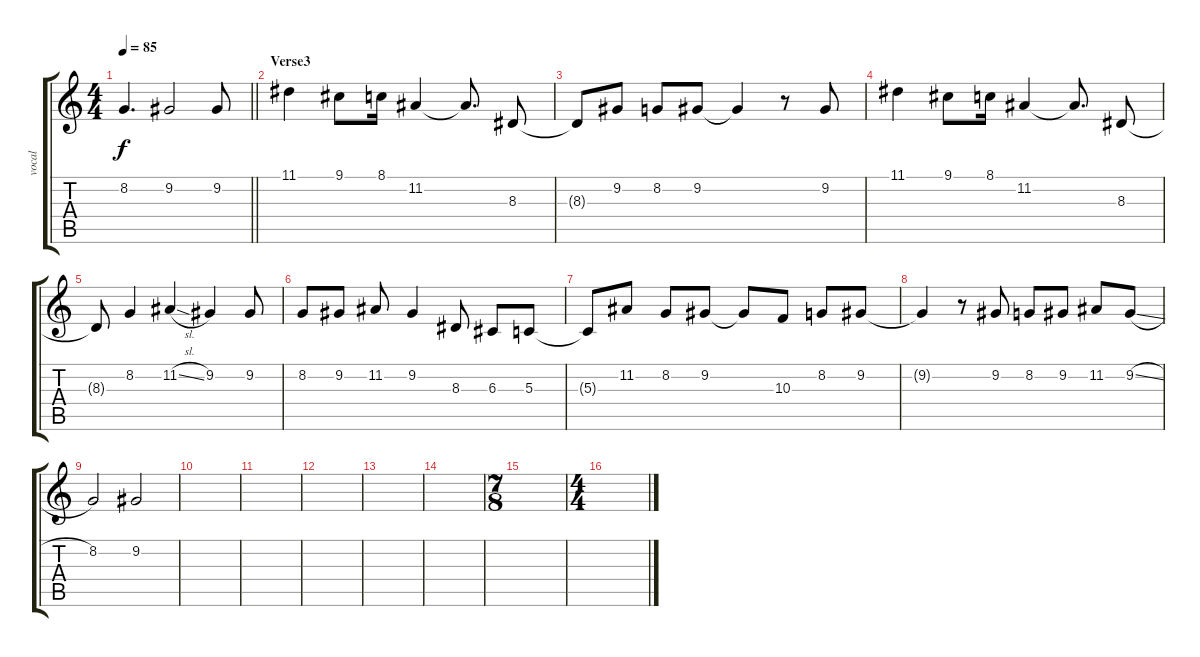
\track ("vocal" "vocal") {instrument lead6voice}
\staff {score tabs}
\tuning (E4 B3 G3 D3 A2 E2) {hide}
\ts (4 4)
\tempo 85
\clef g2
\barLineRight lightlight
\ks c
8.2{t}.4{d dy f} 9.2.2 9.2.8 |
\section ("" "Verse3")
11.1.4 9.1.8 8.1.16 11.2.4 11.2{t}.8{d} 8.3.8 |
8.3{t}.8 9.2.8 8.2.8 9.2.8 9.2{t}.4 r.8 9.2.8 |
11.1.4 9.1.8 8.1.16 11.2.4 11.2{t}.8{d} 8.3.8 |
8.3{t}.8 8.2.4 11.2{sl}.4 9.2.4 9.2.8 |
8.2.8 9.2.8 11.2.8 9.2.4 8.3.8 6.3.8 5.3.8 |
5.3{t}.8 11.2.8 8.2.8 9.2.8 9.2{t}.8 10.3.8 8.2.8 9.2.8 |
9.2{t}.4 r.8 9.2.8 8.2.8 9.2.8 11.2.8 9.2{sl}.8 |
8.2.2 9.2.2 |
|
|
|
|
|
\ts (7 8)
|
\ts (4 4)
